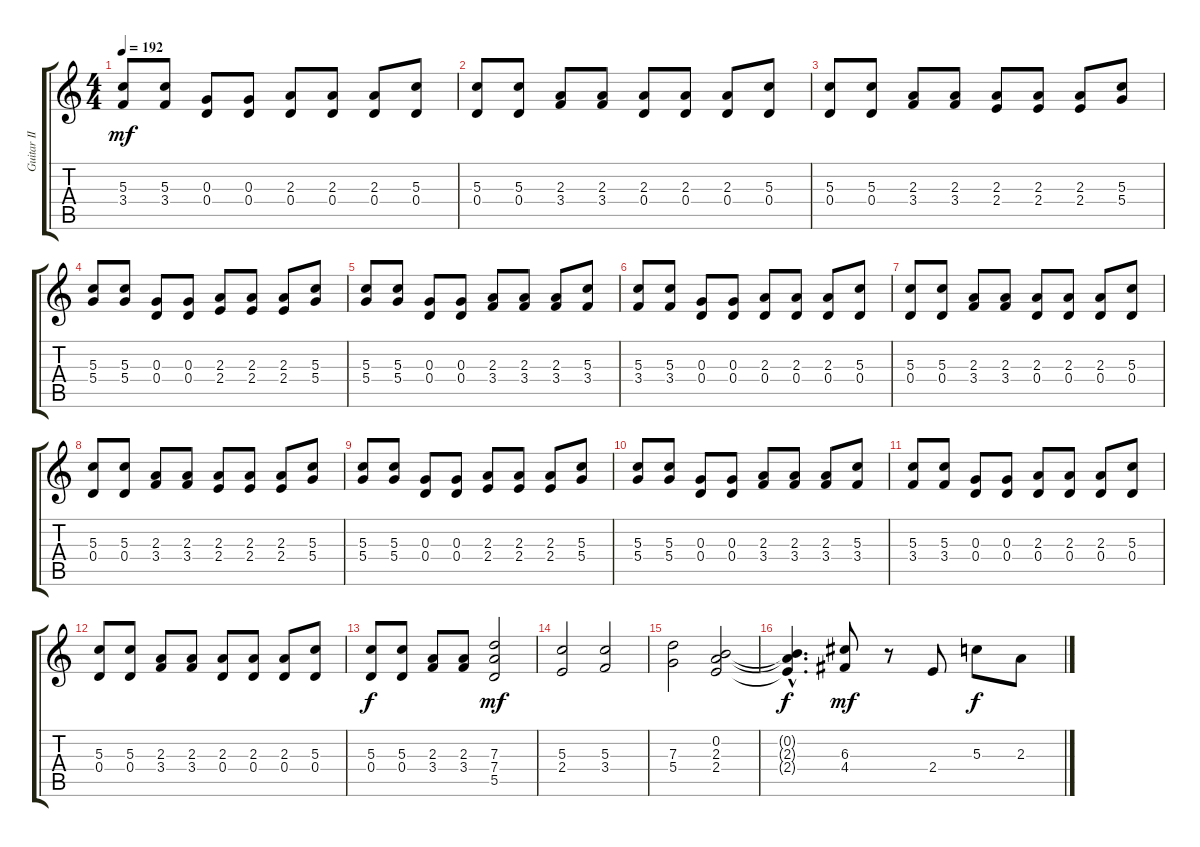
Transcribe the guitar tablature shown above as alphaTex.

\track ("Guitar II" "Guitar II") {instrument distortionguitar}
\staff {score tabs}
\tuning (E4 B3 G3 D3 A2 E2) {hide}
\ts (4 4)
\tempo 192
\clef g2
\ks c
(5.3 3.4).8{dy mf} (5.3 3.4).8 (0.3 0.4).8 (0.3 0.4).8 (2.3 0.4).8 (2.3 0.4).8 (2.3 0.4).8 (5.3 0.4).8 |
(5.3 0.4).8 (5.3 0.4).8 (2.3 3.4).8 (2.3 3.4).8 (2.3 0.4).8 (2.3 0.4).8 (2.3 0.4).8 (5.3 0.4).8 |
(5.3 0.4).8 (5.3 0.4).8 (2.3 3.4).8 (2.3 3.4).8 (2.3 2.4).8 (2.3 2.4).8 (2.3 2.4).8 (5.3 5.4).8 |
(5.3 5.4).8 (5.3 5.4).8 (0.3 0.4).8 (0.3 0.4).8 (2.3 2.4).8 (2.3 2.4).8 (2.3 2.4).8 (5.3 5.4).8 |
(5.3 5.4).8 (5.3 5.4).8 (0.3 0.4).8 (0.3 0.4).8 (2.3 3.4).8 (2.3 3.4).8 (2.3 3.4).8 (5.3 3.4).8 |
(5.3 3.4).8 (5.3 3.4).8 (0.3 0.4).8 (0.3 0.4).8 (2.3 0.4).8 (2.3 0.4).8 (2.3 0.4).8 (5.3 0.4).8 |
(5.3 0.4).8 (5.3 0.4).8 (2.3 3.4).8 (2.3 3.4).8 (2.3 0.4).8 (2.3 0.4).8 (2.3 0.4).8 (5.3 0.4).8 |
(5.3 0.4).8 (5.3 0.4).8 (2.3 3.4).8 (2.3 3.4).8 (2.3 2.4).8 (2.3 2.4).8 (2.3 2.4).8 (5.3 5.4).8 |
(5.3 5.4).8 (5.3 5.4).8 (0.3 0.4).8 (0.3 0.4).8 (2.3 2.4).8 (2.3 2.4).8 (2.3 2.4).8 (5.3 5.4).8 |
(5.3 5.4).8 (5.3 5.4).8 (0.3 0.4).8 (0.3 0.4).8 (2.3 3.4).8 (2.3 3.4).8 (2.3 3.4).8 (5.3 3.4).8 |
(5.3 3.4).8 (5.3 3.4).8 (0.3 0.4).8 (0.3 0.4).8 (2.3 0.4).8 (2.3 0.4).8 (2.3 0.4).8 (5.3 0.4).8 |
(5.3 0.4).8 (5.3 0.4).8 (2.3 3.4).8 (2.3 3.4).8 (2.3 0.4).8 (2.3 0.4).8 (2.3 0.4).8 (5.3 0.4).8 |
(5.3 0.4).8{dy f} (5.3 0.4).8 (2.3 3.4).8 (2.3 3.4).8 (7.3 7.4 5.5).2{dy mf instrument distortionguitar} |
(5.3 2.4).2 (5.3 3.4).2 |
(7.3 5.4).2 (0.2 2.3 2.4).2 |
(0.2{hac t} 2.3{hac t} 2.4{hac t}).4{d dy f} (6.3 4.4).8{dy mf} r.8 2.4.8 5.3.8{dy f} 2.3.8
